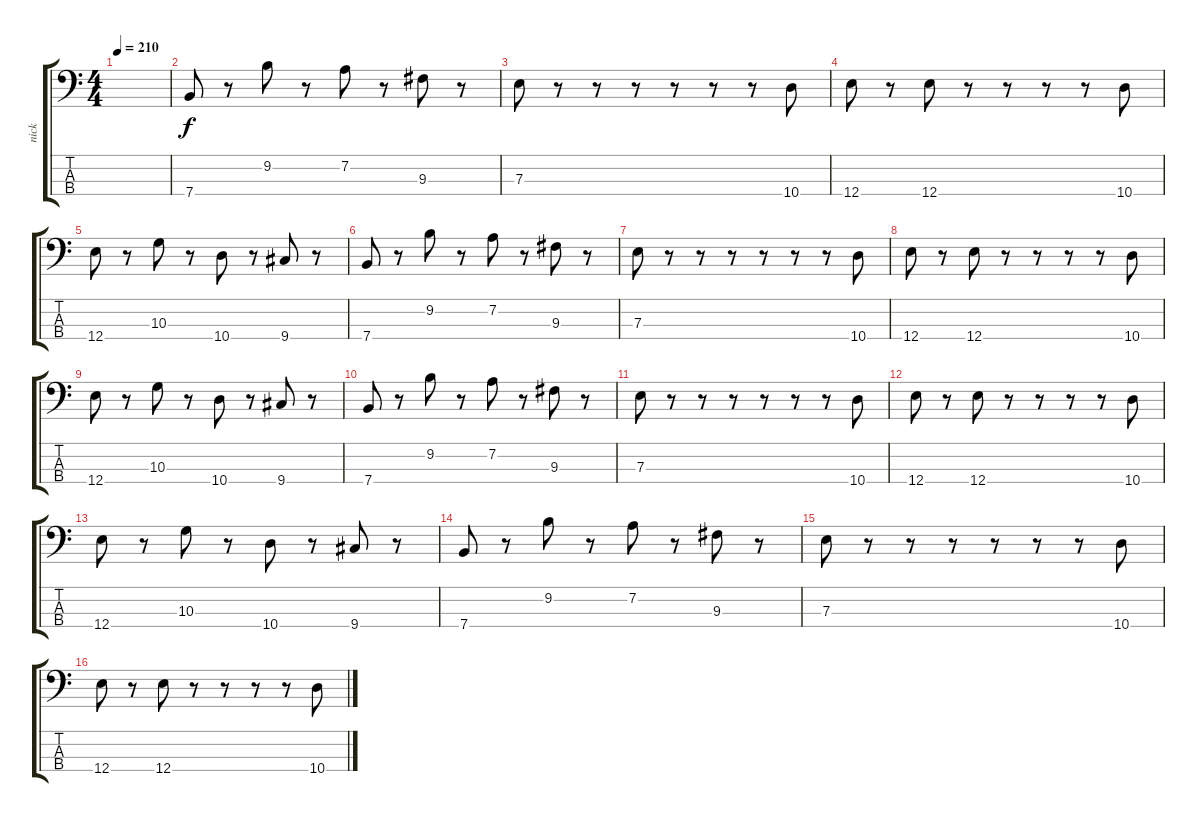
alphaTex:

\track ("nick" "nick") {instrument electricbassfinger}
\staff {score tabs}
\tuning (G2 D2 A1 E1) {hide}
\ts (4 4)
\tempo 210
\clef f4
\ks c
|
7.4.8 r.8 9.2.8 r.8 7.2.8 r.8 9.3.8 r.8 |
7.3.8 r.8 r.8 r.8 r.8 r.8 r.8 10.4.8 |
12.4.8 r.8 12.4.8 r.8 r.8 r.8 r.8 10.4.8 |
12.4.8 r.8 10.3.8 r.8 10.4.8 r.8 9.4.8 r.8 |
7.4.8 r.8 9.2.8 r.8 7.2.8 r.8 9.3.8 r.8 |
7.3.8 r.8 r.8 r.8 r.8 r.8 r.8 10.4.8 |
12.4.8 r.8 12.4.8 r.8 r.8 r.8 r.8 10.4.8 |
12.4.8 r.8 10.3.8 r.8 10.4.8 r.8 9.4.8 r.8 |
7.4.8 r.8 9.2.8 r.8 7.2.8 r.8 9.3.8 r.8 |
7.3.8 r.8 r.8 r.8 r.8 r.8 r.8 10.4.8 |
12.4.8 r.8 12.4.8 r.8 r.8 r.8 r.8 10.4.8 |
12.4.8 r.8 10.3.8 r.8 10.4.8 r.8 9.4.8 r.8 |
7.4.8 r.8 9.2.8 r.8 7.2.8 r.8 9.3.8 r.8 |
7.3.8 r.8 r.8 r.8 r.8 r.8 r.8 10.4.8 |
12.4.8 r.8 12.4.8 r.8 r.8 r.8 r.8 10.4.8
